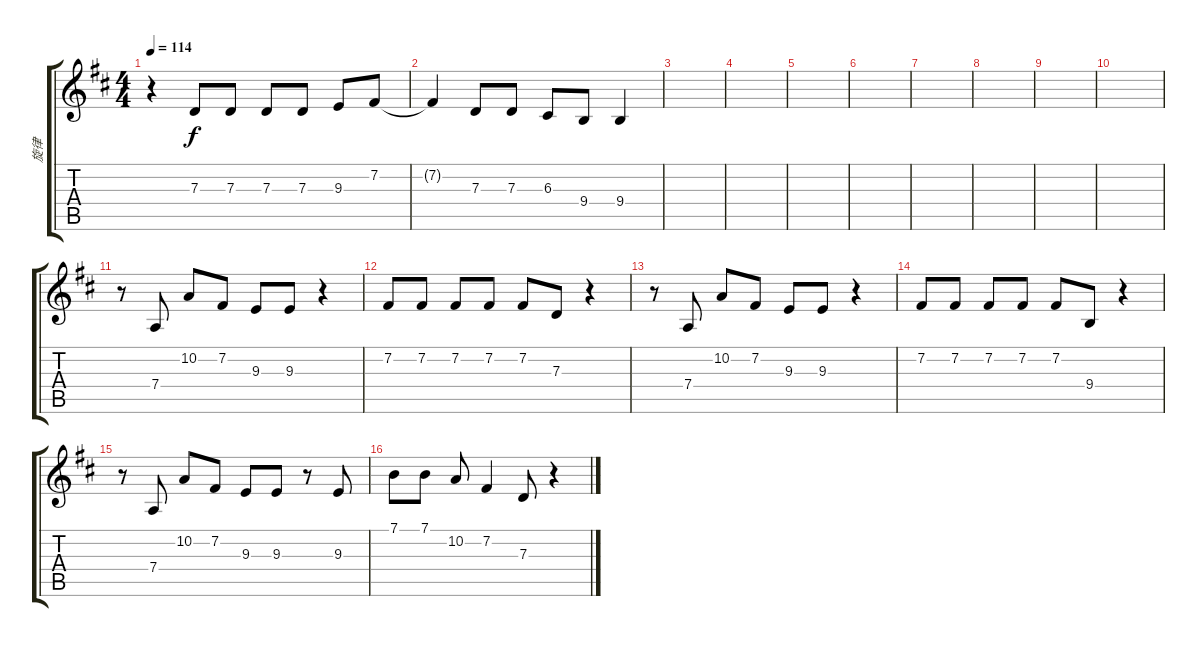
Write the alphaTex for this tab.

\track ("旋律" "旋律") {instrument pad1newage}
\staff {score tabs}
\tuning (E4 B3 G3 D3 A2 E2) {hide}
\ts (4 4)
\tempo 114
\clef g2
\ks d
r.4{dy f} 7.3.8 7.3.8 7.3.8 7.3.8 9.3.8 7.2.8 |
7.2{t}.4 7.3.8 7.3.8 6.3.8 9.4.8 9.4.4 |
|
|
|
|
|
|
|
|
r.8 7.4.8 10.2.8 7.2.8 9.3.8 9.3.8 r.4 |
7.2.8 7.2.8 7.2.8 7.2.8 7.2.8 7.3.8 r.4 |
r.8 7.4.8 10.2.8 7.2.8 9.3.8 9.3.8 r.4 |
7.2.8 7.2.8 7.2.8 7.2.8 7.2.8 9.4.8 r.4 |
r.8 7.4.8 10.2.8 7.2.8 9.3.8 9.3.8 r.8 9.3.8 |
7.1.8 7.1.8 10.2.8 7.2.4 7.3.8 r.4
